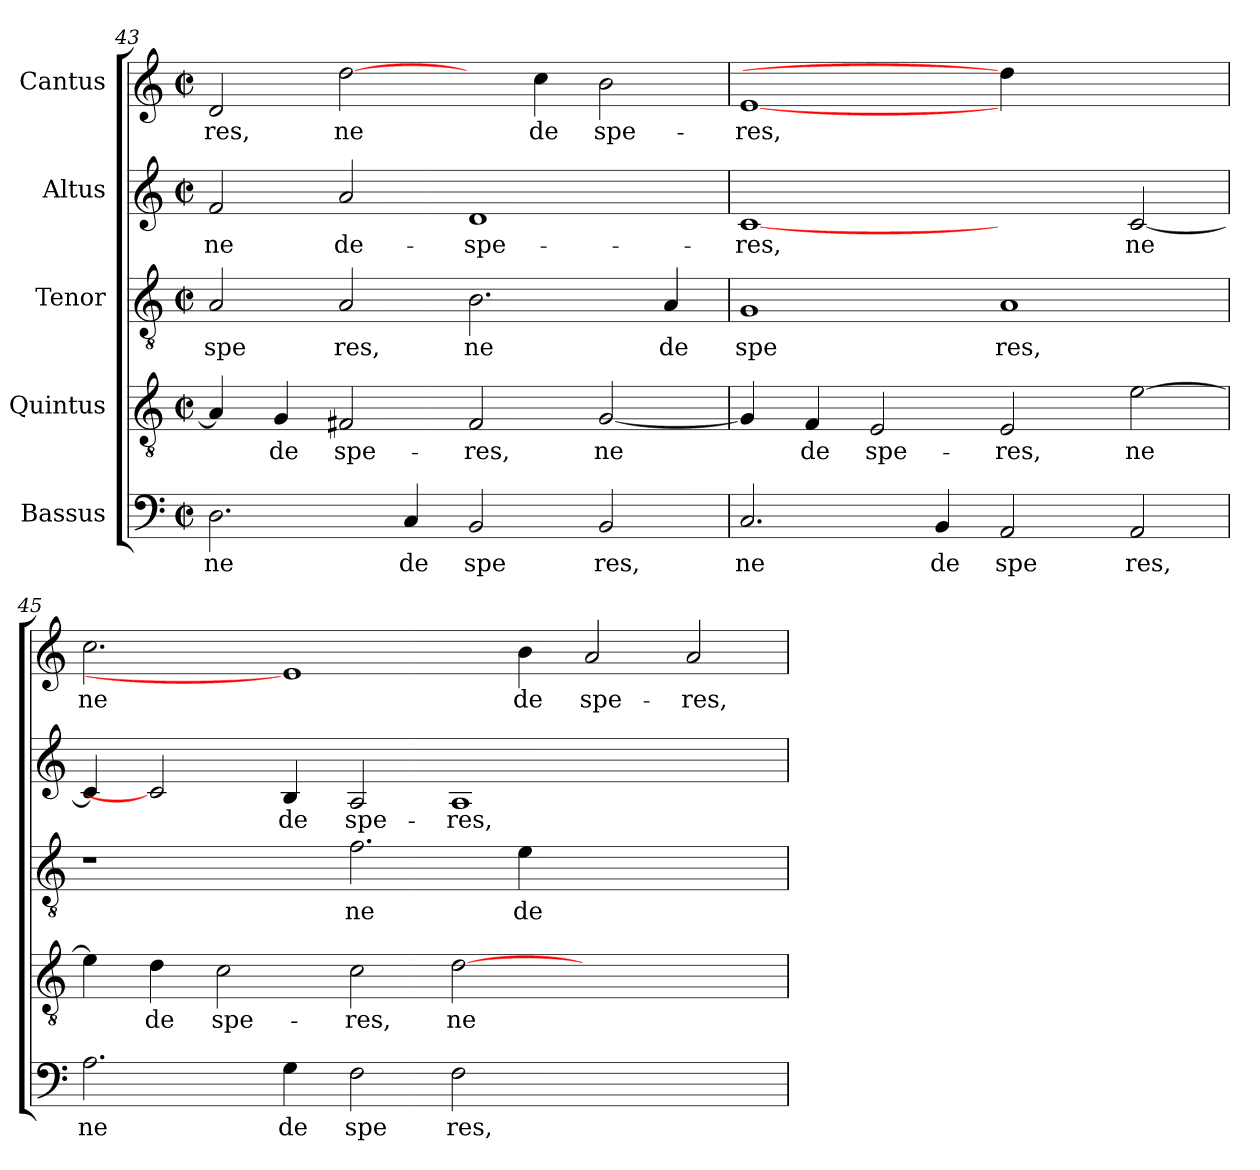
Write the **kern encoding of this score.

**kern	**text	**kern	**text	**kern	**text	**kern	**text	**kern	**text
*part5	*part5	*part4	*part4	*part3	*part3	*part2	*part2	*part1	*part1
*staff5	*staff5	*staff4	*staff4	*staff3	*staff3	*staff2	*staff2	*staff1	*staff1
*I"Bassus	*	*I"Quintus	*	*I"Tenor	*	*I"Altus	*	*I"Cantus	*
!!LO:LB:g=z
*clefF4	*	*clefGv2	*	*clefGv2	*	*clefG2	*	*clefG2	*
*M2/2	*	*M2/2	*	*M2/2	*	*M2/2	*	*M2/2	*
*met(c|)	*	*met(c|)	*	*met(c|)	*	*met(c|)	*	*met(c|)	*
=43	=43	=43	=43	=43	=43	=43	=43	=43	=43
!	!LO:LY:b:cj	!	!	!	!LO:LY:b:cj	!	!LO:LY:b:cj	!	!LO:LY:b:cj
2.D\	ne	4A/]	.	2A/	spe	2f/	ne	2d/	res,
!	!	!	!LO:LY:b:cj	!	!	!	!	!	!
.	.	4G/	de	.	.	.	.	.	.
!	!	!	!LO:LY:b:cj	!	!LO:LY:b:cj	!	!LO:LY:b:cj	!	!LO:LY:b:cj
.	.	2F#X/	spe-	2A/	res,	2a/	de-	[2dd\	ne
!	!LO:LY:b:cj	!	!	!	!	!	!	!	!
4C/	de	.	.	.	.	.	.	.	.
!	!LO:LY:b:cj	!	!LO:LY:b:cj	!	!LO:LY:b:cj	!	!LO:LY:b:cj	!	!
2BB/	spe	2F#/	-res,	2.B\	ne	1d	-spe-	4ryy	.
!	!	!	!	!	!	!	!	!	!LO:LY:b:cj
.	.	.	.	.	.	.	.	4cc\	de
!	!LO:LY:b:cj	!	!LO:LY:b:cj	!	!	!	!	!	!LO:LY:b:cj
2BB/	res,	[<2G/	ne	.	.	.	.	2b\	spe-
!	!	!	!	!	!LO:LY:b:cj	!	!	!	!
.	.	.	.	4A/	de	.	.	.	.
=44	=44	=44	=44	=44	=44	=44	=44	=44	=44
!	!LO:LY:b:cj	!	!	!	!LO:LY:b:cj	!	!LO:LY:b:cj	!	!LO:LY:b:cj
2.C/	ne	4G/]	.	1G	spe	[1c	-res,	[1e	-res,
!	!	!	!LO:LY:b:cj	!	!	!	!	!	!
.	.	4F/	de	.	.	.	.	.	.
!	!	!	!LO:LY:b:cj	!	!	!	!	!	!
.	.	2E/	spe-	.	.	.	.	.	.
!	!LO:LY:b:cj	!	!	!	!	!	!	!	!
4BB/	de	.	.	.	.	.	.	.	.
!	!LO:LY:b:cj	!	!LO:LY:b:cj	!	!LO:LY:b:cj	!	!	!	!
2AA/	spe	2E/	-res,	1A	res,	2ryy	.	4dd\]	.
.	.	.	.	.	.	.	.	2.ryy	.
!	!LO:LY:b:cj	!	!LO:LY:b:cj	!	!	!	!LO:LY:b:cj	!	!
2AA/	res,	[>2e\	ne	.	.	[<2c/	ne	.	.
=45	=45	=45	=45	=45	=45	=45	=45	=45	=45
!	!LO:LY:b:cj	!	!	!	!	!	!	!	!LO:LY:b:cj
2.A\	ne	4e\]	.	1r	.	4c/]	.	2.cc\	ne
!	!	!	!LO:LY:b:cj	!	!	!	!	!	!
.	.	4d\	de	.	.	2c]	.	.	.
!	!	!	!LO:LY:b:cj	!	!	!	!	!	!
.	.	2c\	spe-	.	.	.	.	.	.
!	!LO:LY:b:cj	!	!	!	!	!	!LO:LY:b:cj	!	!
4G\	de	.	.	.	.	4B/	de	1e]	.
!	!LO:LY:b:cj	!	!LO:LY:b:cj	!	!LO:LY:b:cj	!	!LO:LY:b:cj	!	!
2F\	spe	2c\	-res,	2.f\	ne	2A/	spe-	.	.
!	!LO:LY:b:cj	!	!LO:LY:b:cj	!	!	!	!LO:LY:b:cj	!	!
2F\	res,	[>2d\	ne	.	.	1A	-res,	.	.
!	!	!	!	!	!LO:LY:b:cj	!	!	!	!LO:LY:b:cj
.	.	.	.	4e\	de	.	.	4b\	de
!	!	!	!	!	!	!	!	!	!LO:LY:b:cj
1ryy	.	1ryy	.	1ryy	.	.	.	2a/	spe-
!	!	!	!	!	!	!	!	!	!LO:LY:b:cj
.	.	.	.	.	.	2ryy	.	2a/	-res,
=	=	=	=	=	=	=	=	=	=
*-	*-	*-	*-	*-	*-	*-	*-	*-	*-
